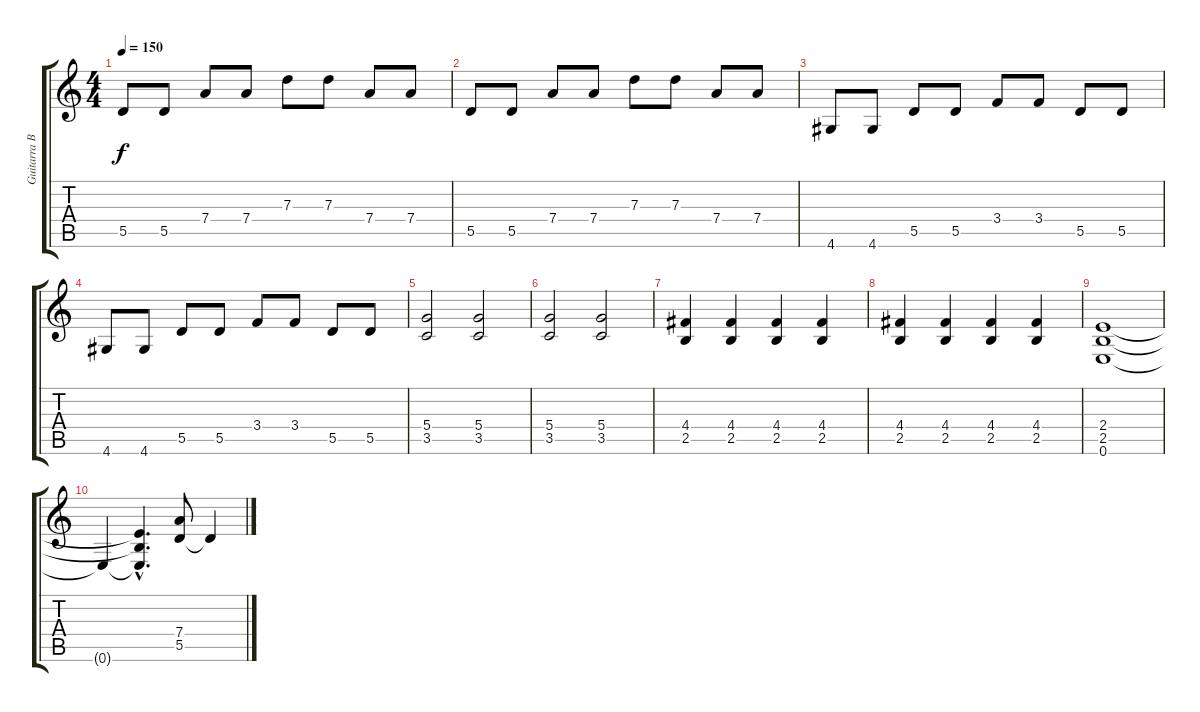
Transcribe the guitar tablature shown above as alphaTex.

\track ("Guitarra Base 2" "Guitarra B") {instrument distortionguitar}
\staff {score tabs}
\tuning (E4 B3 G3 D3 A2 E2) {hide}
\ts (4 4)
\tempo 150
\clef g2
\ks c
5.5.8{dy f} 5.5.8 7.4.8 7.4.8 7.3.8 7.3.8 7.4.8 7.4.8 |
5.5.8 5.5.8 7.4.8 7.4.8 7.3.8 7.3.8 7.4.8 7.4.8 |
4.6.8 4.6.8 5.5.8 5.5.8 3.4.8 3.4.8 5.5.8 5.5.8 |
4.6.8 4.6.8 5.5.8 5.5.8 3.4.8 3.4.8 5.5.8 5.5.8 |
(5.4 3.5).2 (5.4 3.5).2 |
(5.4 3.5).2 (5.4 3.5).2 |
(4.4 2.5).4 (4.4 2.5).4 (4.4 2.5).4 (4.4 2.5).4 |
(4.4 2.5).4 (4.4 2.5).4 (4.4 2.5).4 (4.4 2.5).4 |
(2.4 2.5 0.6).1 |
0.6{t}.4 (2.4{hac t} 2.5{hac t} 0.6{hac t}).4{d} (7.4 5.5).8 5.5{t}.4
